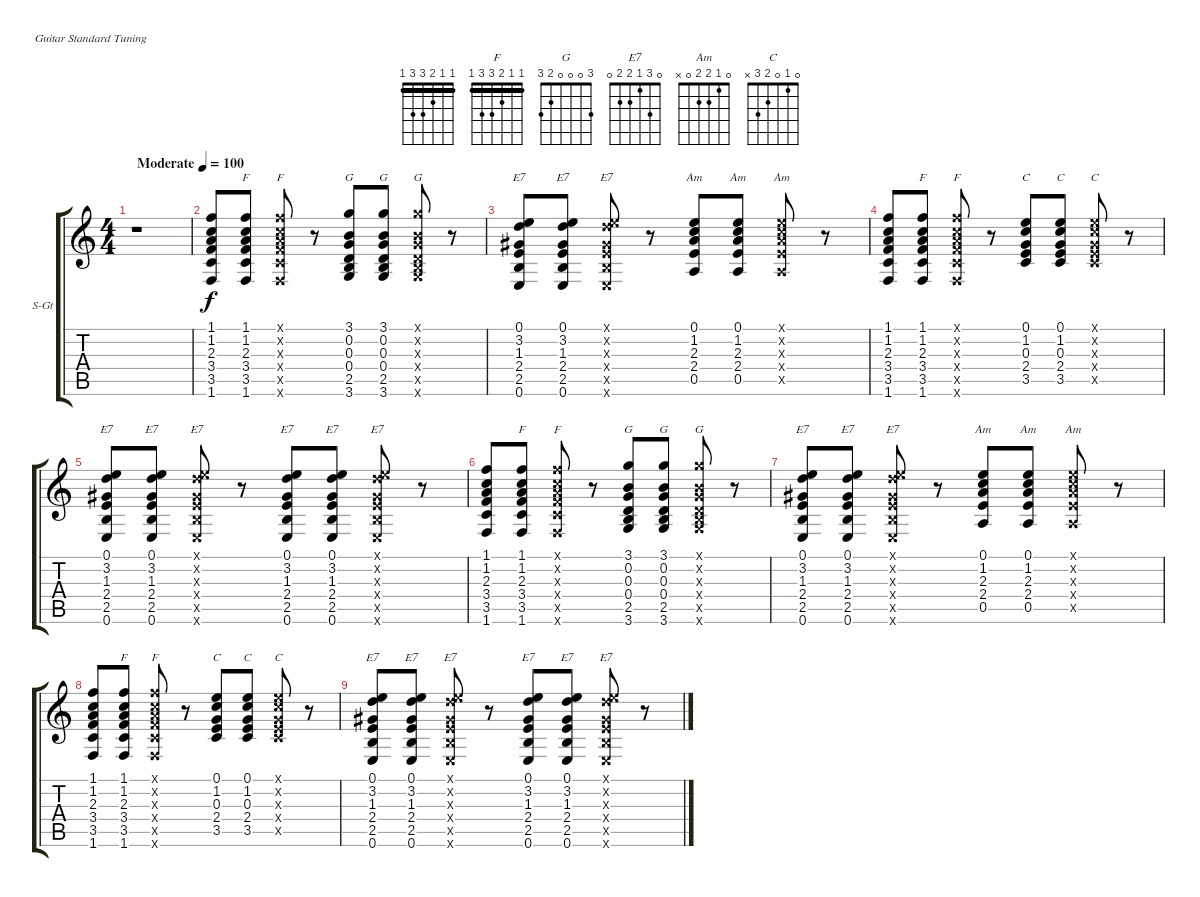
\bracketExtendMode groupsimilarinstruments
\firstSystemTrackNameOrientation horizontal
\otherSystemsTrackNameOrientation horizontal
\track ("S-Gt" "S-Gt") {solo instrument acousticguitarsteel}
\staff {score tabs}
\tuning (E4 B3 G3 D3 A2 E2)
\chord ("" 1 1 2 3 3 1) {barre (1 1)}
\chord ("F" 1 1 2 3 3 1) {barre (1 1)}
\chord ("G" 3 0 0 0 2 3)
\chord ("E7" 0 3 1 2 2 0)
\chord ("Am" 0 1 2 2 0 x)
\chord ("C" 0 1 0 2 3 x)
\ts (4 4)
\beaming (8 2 2 2 2)
\tempo (100 "Moderate")
\clef g2
\ks c
r.1{dy f instrument acousticguitarsteel} |
(1.1 1.2 2.3 3.4 3.5 1.6).8{ch ""} (1.1 1.2 2.3 3.4 3.5 1.6).8{ch "F"} (1.1{x} 1.2{x} 2.3{x} 3.4{x} 3.5{x} 1.6{x}).8{ch "F"} r.8 (3.1 0.2 0.3 0.4 2.5 3.6).8{ch "G"} (3.1 0.2 0.3 0.4 2.5 3.6).8{ch "G"} (3.1{x} 0.2{x} 0.3{x} 0.4{x} 2.5{x} 3.6{x}).8{ch "G"} r.8 |
(0.1 3.2 1.3 2.4 2.5 0.6).8{ch "E7"} (0.1 3.2 1.3 2.4 2.5 0.6).8{ch "E7"} (0.1{x} 3.2{x} 1.3{x} 2.4{x} 2.5{x} 0.6{x}).8{ch "E7"} r.8 (0.1 1.2 2.3 2.4 0.5).8{ch "Am"} (0.1 1.2 2.3 2.4 0.5).8{ch "Am"} (0.1{x} 1.2{x} 2.3{x} 2.4{x} 0.5{x}).8{ch "Am"} r.8 |
(1.1 1.2 2.3 3.4 3.5 1.6).8{ch ""} (1.1 1.2 2.3 3.4 3.5 1.6).8{ch "F"} (1.1{x} 1.2{x} 2.3{x} 3.4{x} 3.5{x} 1.6{x}).8{ch "F"} r.8 (0.1 1.2 0.3 2.4 3.5).8{ch "C"} (0.1 1.2 0.3 2.4 3.5).8{ch "C"} (0.1{x} 1.2{x} 0.3{x} 2.4{x} 3.5{x}).8{ch "C"} r.8 |
(0.1 3.2 1.3 2.4 2.5 0.6).8{ch "E7"} (0.1 3.2 1.3 2.4 2.5 0.6).8{ch "E7"} (0.1{x} 3.2{x} 1.3{x} 2.4{x} 2.5{x} 0.6{x}).8{ch "E7"} r.8 (0.1 3.2 1.3 2.4 2.5 0.6).8{ch "E7"} (0.1 3.2 1.3 2.4 2.5 0.6).8{ch "E7"} (0.1{x} 3.2{x} 1.3{x} 2.4{x} 2.5{x} 0.6{x}).8{ch "E7"} r.8 |
(1.1 1.2 2.3 3.4 3.5 1.6).8{ch ""} (1.1 1.2 2.3 3.4 3.5 1.6).8{ch "F"} (1.1{x} 1.2{x} 2.3{x} 3.4{x} 3.5{x} 1.6{x}).8{ch "F"} r.8 (3.1 0.2 0.3 0.4 2.5 3.6).8{ch "G"} (3.1 0.2 0.3 0.4 2.5 3.6).8{ch "G"} (3.1{x} 0.2{x} 0.3{x} 0.4{x} 2.5{x} 3.6{x}).8{ch "G"} r.8 |
(0.1 3.2 1.3 2.4 2.5 0.6).8{ch "E7"} (0.1 3.2 1.3 2.4 2.5 0.6).8{ch "E7"} (0.1{x} 3.2{x} 1.3{x} 2.4{x} 2.5{x} 0.6{x}).8{ch "E7"} r.8 (0.1 1.2 2.3 2.4 0.5).8{ch "Am"} (0.1 1.2 2.3 2.4 0.5).8{ch "Am"} (0.1{x} 1.2{x} 2.3{x} 2.4{x} 0.5{x}).8{ch "Am"} r.8 |
(1.1 1.2 2.3 3.4 3.5 1.6).8{ch ""} (1.1 1.2 2.3 3.4 3.5 1.6).8{ch "F"} (1.1{x} 1.2{x} 2.3{x} 3.4{x} 3.5{x} 1.6{x}).8{ch "F"} r.8 (0.1 1.2 0.3 2.4 3.5).8{ch "C"} (0.1 1.2 0.3 2.4 3.5).8{ch "C"} (0.1{x} 1.2{x} 0.3{x} 2.4{x} 3.5{x}).8{ch "C"} r.8 |
(0.1 3.2 1.3 2.4 2.5 0.6).8{ch "E7"} (0.1 3.2 1.3 2.4 2.5 0.6).8{ch "E7"} (0.1{x} 3.2{x} 1.3{x} 2.4{x} 2.5{x} 0.6{x}).8{ch "E7"} r.8 (0.1 3.2 1.3 2.4 2.5 0.6).8{ch "E7"} (0.1 3.2 1.3 2.4 2.5 0.6).8{ch "E7"} (0.1{x} 3.2{x} 1.3{x} 2.4{x} 2.5{x} 0.6{x}).8{ch "E7"} r.8
